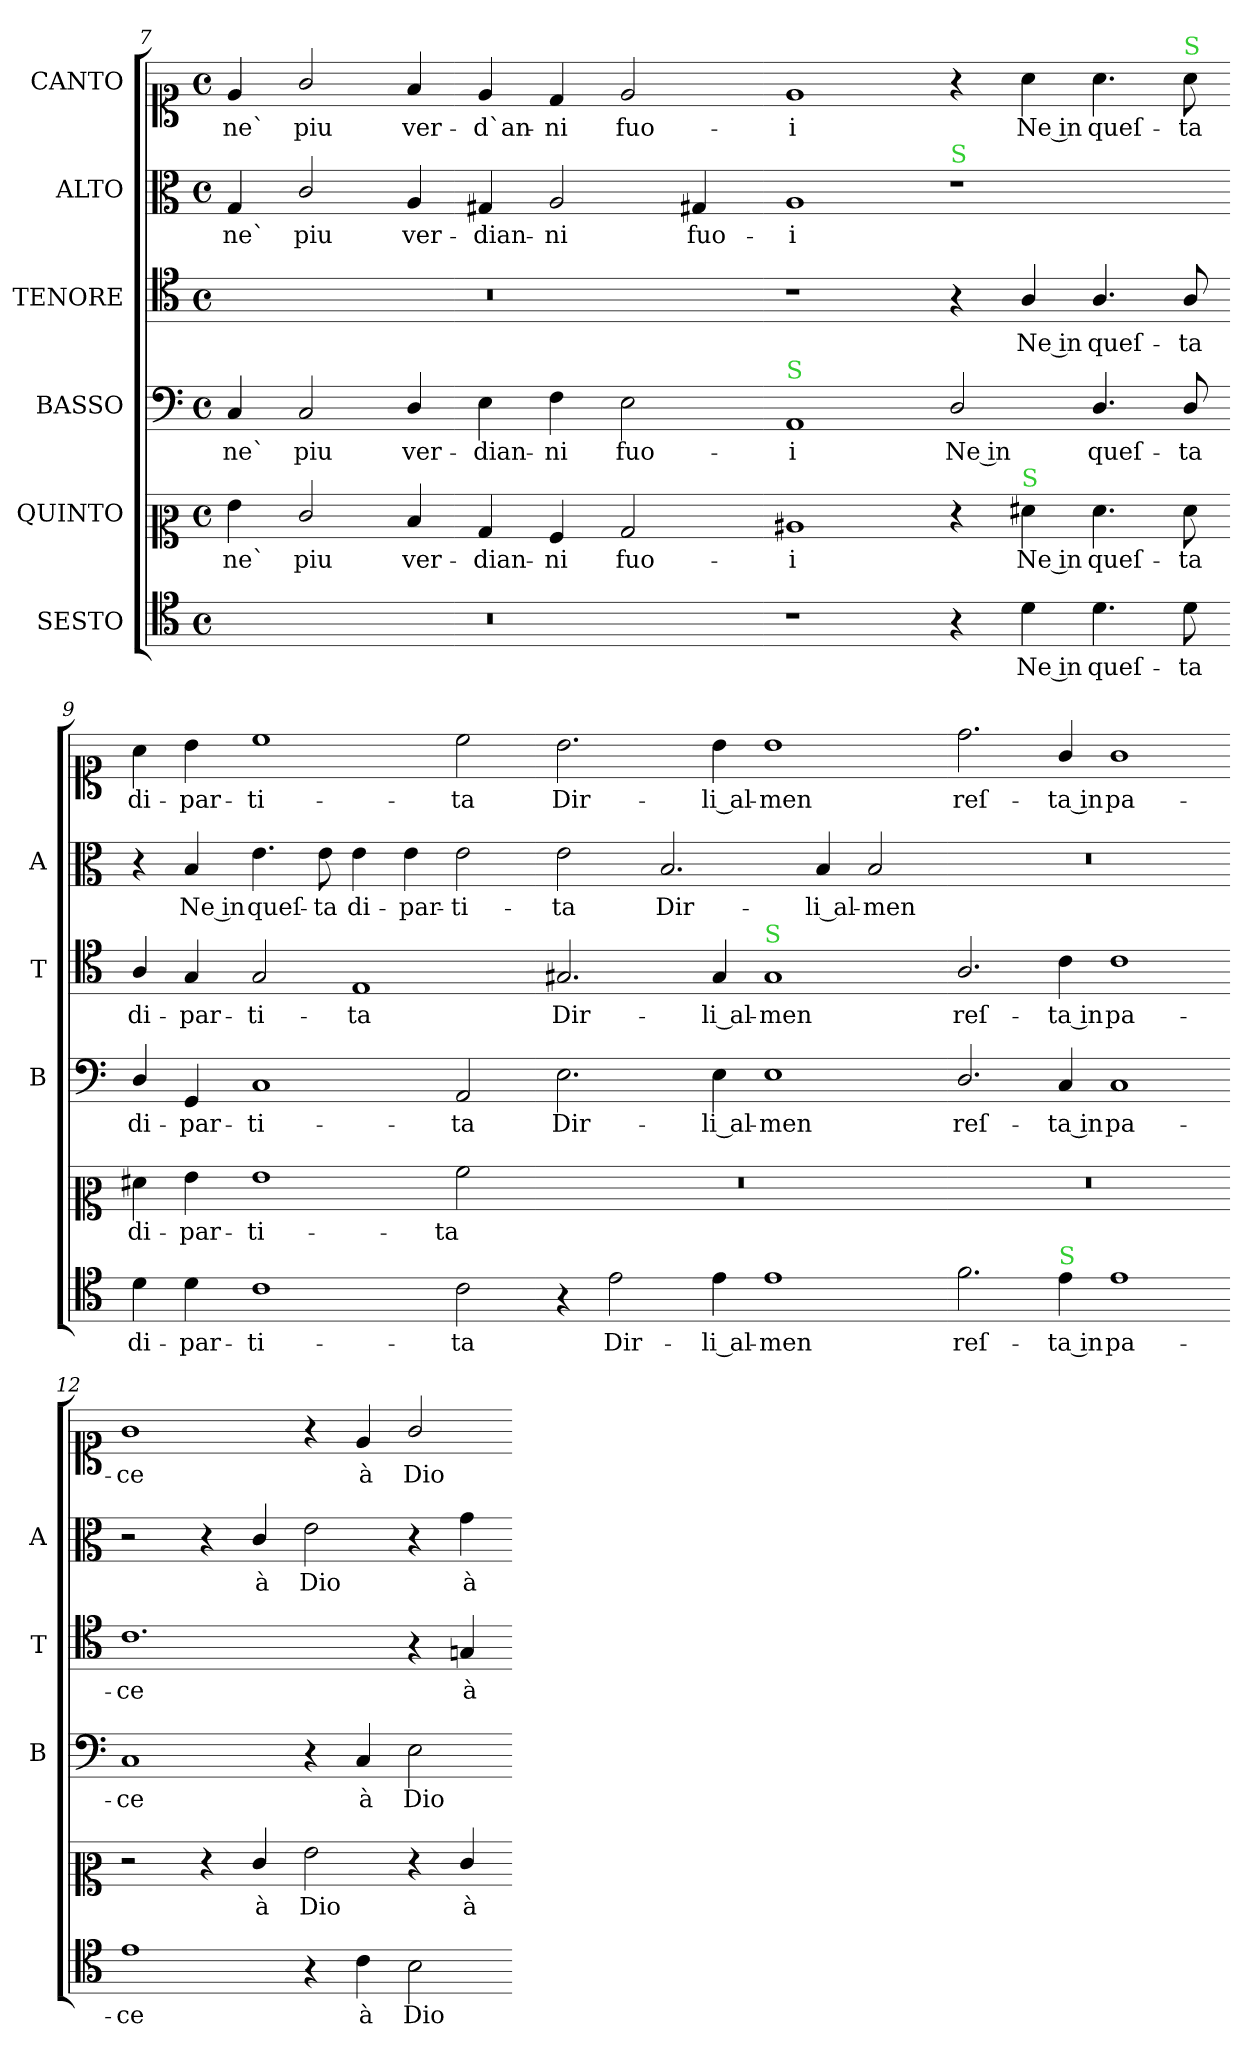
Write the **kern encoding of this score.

**kern	**text	**kern	**text	**kern	**text	**kern	**text	**kern	**text	**kern	**text
*part6	*part6	*part5	*part5	*part4	*part4	*part3	*part3	*part2	*part2	*part1	*part1
*staff6	*staff6	*staff5	*staff5	*staff4	*staff4	*staff3	*staff3	*staff2	*staff2	*staff1	*staff1
*I"SESTO	*	*I"QUINTO	*	*I"BASSO	*	*I"TENORE	*	*I"ALTO	*	*I"CANTO	*
*	*	*	*	*I'B	*	*I'T	*	*I'A	*	*	*
*clefC4	*	*clefC2	*	*clefF4	*	*clefC4	*	*clefC3	*	*clefC1	*
*k[]	*	*k[]	*	*k[]	*	*k[]	*	*k[]	*	*k[]	*
*E:phr	*	*E:phr	*	*E:phr	*	*E:phr	*	*E:phr	*	*E:phr	*
*M2/1	*	*M2/1	*	*M2/1	*	*M2/1	*	*M2/1	*	*M2/1	*
*met(c)	*	*met(c)	*	*met(c)	*	*met(c)	*	*met(c)	*	*met(c)	*
=7	=7	=7	=7	=7	=7	=7	=7	=7	=7	=7	=7
0r	.	4g\	ne`	4C/	ne`	0r	.	4G/	ne`	4e/	ne`
.	.	2e/	piu	2C/	piu	.	.	2c/	piu	2g/	piu
.	.	4d/	ver-	4D/	ver-	.	.	4A/	ver-	4f/	ver-
.	.	4B/	-dian-	4E\	-dian-	.	.	4G#X/	-dian-	4e/	-d`an-
.	.	4A/	-ni	4F\	-ni	.	.	2A/	-ni	4d/	-ni
.	.	2B/	fuo-	2E\	fuo-	.	.	.	.	2e/	fuo-
.	.	.	.	.	.	.	.	4G#X/	fuo-	.	.
=8-	=8-	=8-	=8-	=8-	=8-	=8-	=8-	=8-	=8-	=8-	=8-
!	!	!	!	!LO:TX:a:color=limegreen:t=S	!	!	!	!	!	!	!
1r	.	1c#X	-i	1AA	-i	1r	.	1A	-i	1e	-i
!	!	!	!	!	!	!	!	!LO:TX:a:color=limegreen:t=S	!	!	!
4r	.	4r	.	2D/	Ne in	4r	.	1r	.	4r	.
!	!	!LO:TX:a:color=limegreen:t=S	!	!	!	!	!	!	!	!	!
4d\	Ne in	4f#X\	Ne in	.	.	4A/	Ne in	.	.	4a\	Ne in
4.d\	queſ-	4.f#\	queſ-	4.D/	queſ-	4.A/	queſ-	.	.	4.a\	queſ-
!	!	!	!	!	!	!	!	!	!	!LO:TX:a:color=limegreen:t=S	!
8d\	-ta	8f#\	-ta	8D/	-ta	8A/	-ta	.	.	8a\	-ta
=9-	=9-	=9-	=9-	=9-	=9-	=9-	=9-	=9-	=9-	=9-	=9-
4d\	di-	4f#X\	di-	4D/	di-	4A/	di-	4r	.	4a\	di-
4d\	-par-	4g\	-par-	4GG/	-par-	4G/	-par-	4B/	Ne in	4b\	-par-
1c	-ti-	1g	-ti-	1C	-ti-	2G/	-ti-	4.e\	queſ-	1cc	-ti-
.	.	.	.	.	.	.	.	8e\	-ta	.	.
.	.	.	.	.	.	1E	-ta	4e\	di-	.	.
.	.	.	.	.	.	.	.	4e\	-par-	.	.
2c\	-ta	2a\	-ta	2AA/	-ta	.	.	2e\	-ti-	2cc\	-ta
=10-	=10-	=10-	=10-	=10-	=10-	=10-	=10-	=10-	=10-	=10-	=10-
4r	.	0r	.	2.E\	Dir-	2.G#X/	Dir-	2e\	-ta	2.b\	Dir-
2e\	Dir-	.	.	.	.	.	.	.	.	.	.
.	.	.	.	.	.	.	.	2.B/	Dir-	.	.
4e\	-li al-	.	.	4E\	-li al-	4G#/	-li al-	.	.	4b\	-li al-
!	!	!	!	!	!	!LO:TX:a:color=limegreen:t=S	!	!	!	!	!
1e	-men	.	.	1E	-men	1G#	-men	.	.	1b	-men
.	.	.	.	.	.	.	.	4B/	-li al-	.	.
.	.	.	.	.	.	.	.	2B/	-men	.	.
=11-	=11-	=11-	=11-	=11-	=11-	=11-	=11-	=11-	=11-	=11-	=11-
2.f\	reſ-	0r	.	2.D/	reſ-	2.A/	reſ-	0r	.	2.dd\	reſ-
!LO:TX:a:color=limegreen:t=S	!	!	!	!	!	!	!	!	!	!	!
4e\	-ta in	.	.	4C/	-ta in	4c\	-ta in	.	.	4g/	-ta in
1e	pa-	.	.	1C	pa-	1c	pa-	.	.	1g	pa-
=12-	=12-	=12-	=12-	=12-	=12-	=12-	=12-	=12-	=12-	=12-	=12-
1e	-ce	2r	.	1C	-ce	1.c	-ce	2r	.	1g	-ce
.	.	4r	.	.	.	.	.	4r	.	.	.
.	.	4e/	à	.	.	.	.	4c/	à	.	.
4r	.	2g\	Dio	4r	.	.	.	2e\	Dio	4r	.
4c\	à	.	.	4C/	à	.	.	.	.	4e/	à
2B\	Dio	4r	.	2E\	Dio	4r	.	4r	.	2g/	Dio
.	.	4e/	à	.	.	4Gn/	à	4g\	à	.	.
=-	=-	=-	=-	=-	=-	=-	=-	=-	=-	=-	=-
*-	*-	*-	*-	*-	*-	*-	*-	*-	*-	*-	*-
